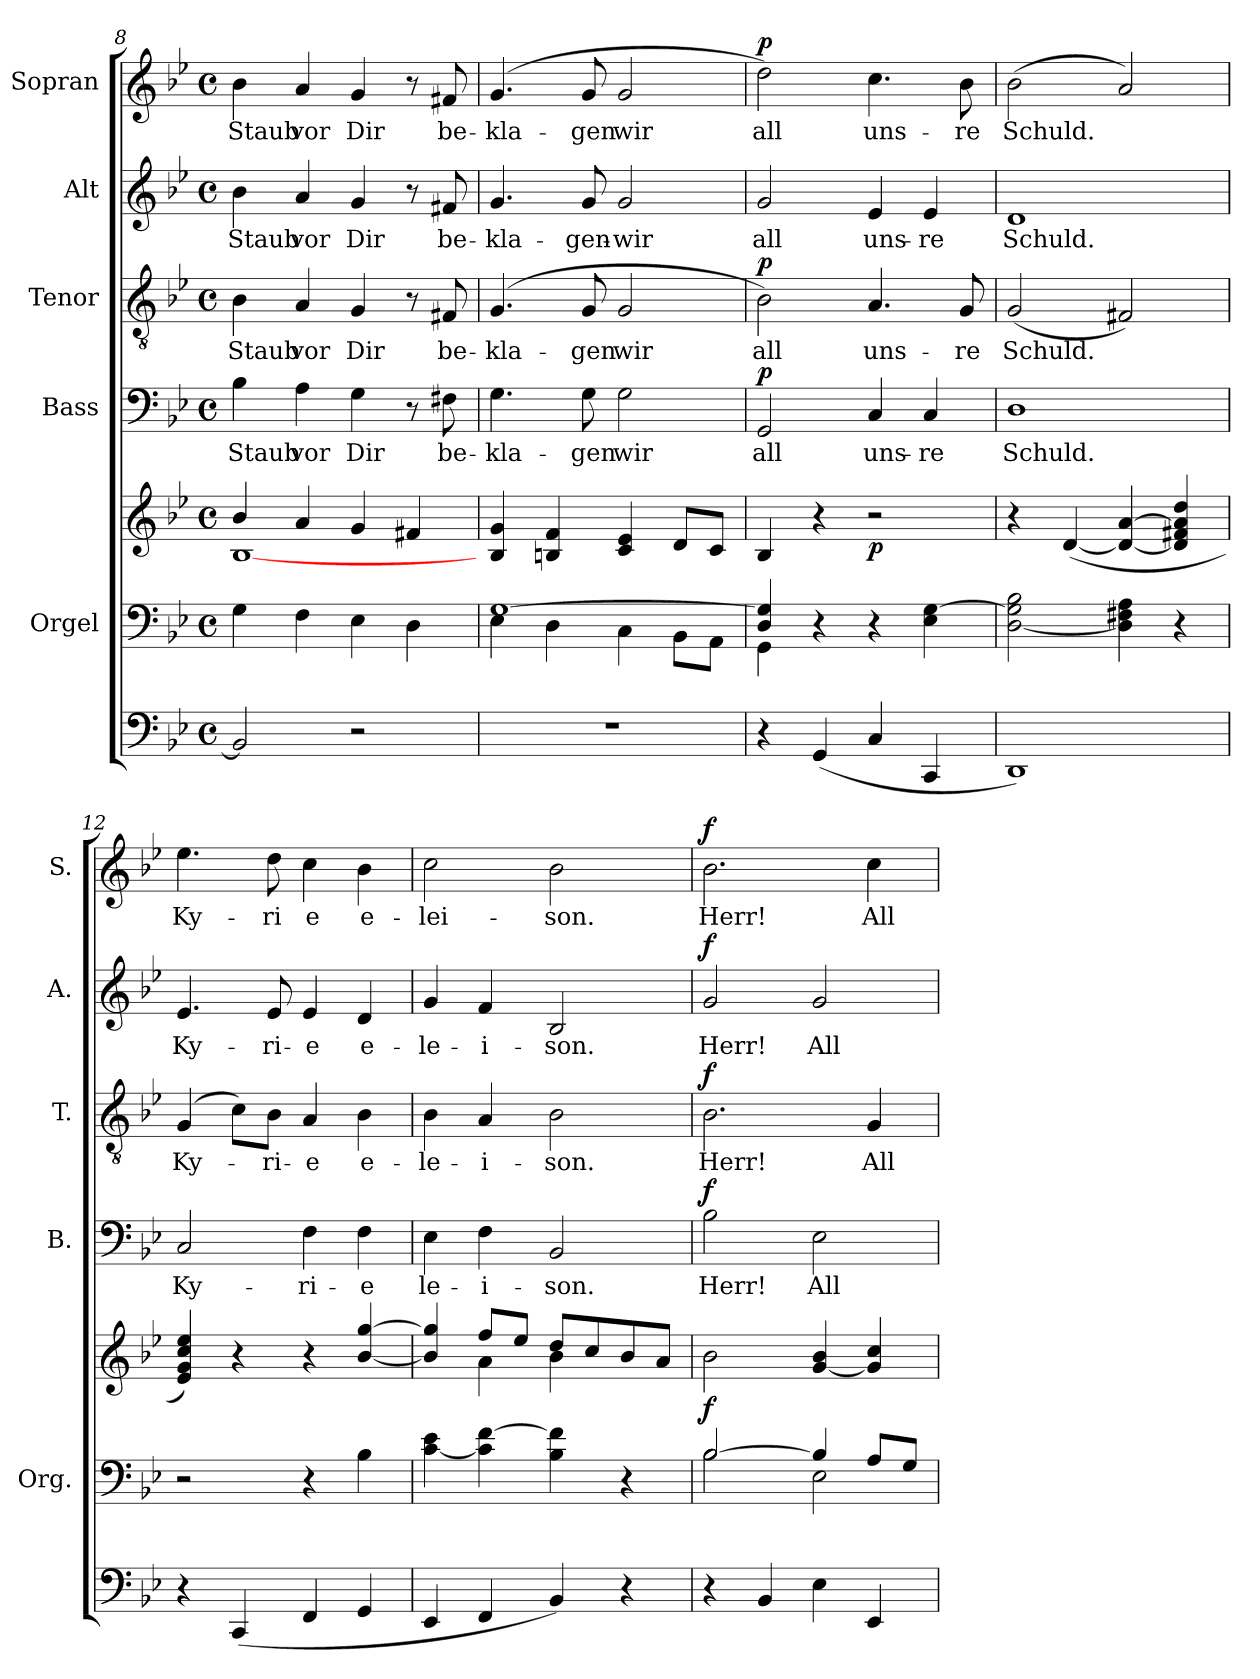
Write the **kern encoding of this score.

**kern	**kern	**kern	**dynam	**kern	**text	**dynam	**kern	**text	**dynam	**kern	**text	**dynam	**kern	**text	**dynam
*part6	*part5	*part5	*part5	*part4	*part4	*part4	*part3	*part3	*part3	*part2	*part2	*part2	*part1	*part1	*part1
*staff7	*staff6	*staff5	*staff5/6	*staff4	*staff4	*staff4	*staff3	*staff3	*staff3	*staff2	*staff2	*staff2	*staff1	*staff1	*staff1
*	*I"Orgel	*	*	*I"Bass	*	*	*I"Tenor	*	*	*I"Alt	*	*	*I"Sopran	*	*
*	*I'Org.	*	*	*I'B.	*	*	*I'T.	*	*	*I'A.	*	*	*I'S.	*	*
*clefF4	*clefF4	*clefG2	*	*clefF4	*	*	*clefGv2	*	*	*clefG2	*	*	*clefG2	*	*
*k[b-e-]	*k[b-e-]	*k[b-e-]	*	*k[b-e-]	*	*	*k[b-e-]	*	*	*k[b-e-]	*	*	*k[b-e-]	*	*
*B-:	*B-:	*B-:	*	*B-:	*	*	*B-:	*	*	*B-:	*	*	*B-:	*	*
*M4/4	*M4/4	*M4/4	*	*M4/4	*	*	*M4/4	*	*	*M4/4	*	*	*M4/4	*	*
*met(c)	*met(c)	*met(c)	*	*met(c)	*	*	*met(c)	*	*	*met(c)	*	*	*met(c)	*	*
=8	=8	=8	=8	=8	=8	=8	=8	=8	=8	=8	=8	=8	=8	=8	=8
*	*	*^	*	*	*	*	*	*	*	*	*	*	*	*	*
!	!	!	!	!	!	!LO:LY:b	!	!	!LO:LY:b	!	!	!LO:LY:b	!	!	!LO:LY:b	!
2BB-/]	4G\	4b-/	[<1B-	.	4B-\	Staub	.	4B-\	Staub	.	4b-\	Staub	.	4b-\	Staub	.
!	!	!	!	!	!	!LO:LY:b	!	!	!LO:LY:b	!	!	!LO:LY:b	!	!	!LO:LY:b	!
.	4F\	4a/	.	.	4A\	vor	.	4A/	vor	.	4a/	vor	.	4a/	vor	.
!	!	!	!	!	!	!LO:LY:b	!	!	!LO:LY:b	!	!	!LO:LY:b	!	!	!LO:LY:b	!
2r	4E-\	4g/	.	.	4G\	Dir	.	4G/	Dir	.	4g/	Dir	.	4g/	Dir	.
.	4D\	4f#X/	.	.	8r	.	.	8r	.	.	8r	.	.	8r	.	.
!	!	!	!	!	!	!LO:LY:b	!	!	!LO:LY:b	!	!	!LO:LY:b	!	!	!LO:LY:b	!
.	.	.	.	.	8F#X\	be-	.	8F#X/	be-	.	8f#X/	be-	.	8f#X/	be-	.
*	*	*v	*v	*	*	*	*	*	*	*	*	*	*	*	*	*
=9	=9	=9	=9	=9	=9	=9	=9	=9	=9	=9	=9	=9	=9	=9	=9
*	*^	*	*	*	*	*	*	*	*	*	*	*	*	*	*
!	!	!	!	!	!	!LO:LY:b	!	!	!LO:LY:b	!	!	!LO:LY:b	!	!	!LO:LY:b	!
1r	[>1G	4E-\	4B-/ 4g/	.	4.G\	-kla-	.	(4.G/	-kla-	.	4.g/	-kla-	.	(4.g/	-kla-	.
.	.	4D\	4Bn/ 4f/	.	.	.	.	.	.	.	.	.	.	.	.	.
!	!	!	!	!	!	!LO:LY:b	!	!	!LO:LY:b	!	!	!LO:LY:b	!	!	!LO:LY:b	!
.	.	.	.	.	8G\	-gen	.	8G/	-gen	.	8g/	-gen-	.	8g/	-gen	.
!	!	!	!	!	!	!LO:LY:b	!	!	!LO:LY:b	!	!	!LO:LY:b	!	!	!LO:LY:b	!
.	.	4C\	4c/ 4e-/	.	2G\	wir	.	2G/	wir	.	2g/	-wir	.	2g/	wir	.
.	.	8BB-\L	8d/L	.	.	.	.	.	.	.	.	.	.	.	.	.
.	.	8AA\J	8c/J	.	.	.	.	.	.	.	.	.	.	.	.	.
!!LO:PB:g=z
=10	=10	=10	=10	=10	=10	=10	=10	=10	=10	=10	=10	=10	=10	=10	=10	=10
!	!	!	!	!	!	!LO:LY:b	!LO:DY:a	!	!LO:LY:b	!LO:DY:a	!	!LO:LY:b	!	!	!LO:LY:b	!LO:DY:a
4r	4D/ 4G/]	4GG\	4B-/	.	2GG/	all	p	2B-\)	all	p	2g/	all	.	2dd\)	all	p
(<4GG/	4r	2.ryy	4r	.	.	.	.	.	.	.	.	.	.	.	.	.
!	!	!	!	!LO:DY:b	!	!LO:LY:b	!	!	!LO:LY:b	!	!	!LO:LY:b	!	!	!LO:LY:b	!
4C/	4r	.	2r	p	4C/	uns-	.	4.A/	uns-	.	4e-/	uns-	.	4.cc\	uns-	.
!	!	!	!	!	!	!LO:LY:b	!	!	!	!	!	!LO:LY:b	!	!	!	!
4CC/	4E-\ [>4G\	.	.	.	4C/	-re	.	.	.	.	4e-/	-re	.	.	.	.
!	!	!	!	!	!	!	!	!	!LO:LY:b	!	!	!	!	!	!LO:LY:b	!
.	.	.	.	.	.	.	.	8G/	-re	.	.	.	.	8b-\	-re	.
*	*v	*v	*	*	*	*	*	*	*	*	*	*	*	*	*	*
=11	=11	=11	=11	=11	=11	=11	=11	=11	=11	=11	=11	=11	=11	=11	=11
!	!	!	!	!	!LO:LY:b	!	!	!LO:LY:b	!	!	!LO:LY:b	!	!	!LO:LY:b	!
1DD)	[<2D\ 2G\] 2B-\	4r	.	1D	Schuld.	.	(<2G/	Schuld.	.	1d	Schuld.	.	(>2b-\	Schuld.	.
.	.	([4d/	.	.	.	.	.	.	.	.	.	.	.	.	.
.	4D\] 4F#X\ 4A\	4d/_ [4a/	.	.	.	.	2F#X/)	.	.	.	.	.	2a/)	.	.
.	4r	4d/] 4f#X/ 4a/] 4dd/	.	.	.	.	.	.	.	.	.	.	.	.	.
=12	=12	=12	=12	=12	=12	=12	=12	=12	=12	=12	=12	=12	=12	=12	=12
!	!	!	!	!	!LO:LY:b	!	!	!LO:LY:b	!	!	!LO:LY:b	!	!	!LO:LY:b	!
4r	2r	4e-/ 4g/ 4cc/ 4ee-/)	.	2C/	Ky-	.	(4G/	Ky-	.	4.e-/	Ky-	.	4.ee-\	Ky-	.
(<4CC/	.	4r	.	.	.	.	8c\L)	.	.	.	.	.	.	.	.
!	!	!	!	!	!	!	!	!LO:LY:b	!	!	!LO:LY:b	!	!	!LO:LY:b	!
.	.	.	.	.	.	.	8B-\J	-ri-	.	8e-/	-ri-	.	8dd\	-ri	.
!	!	!	!	!	!LO:LY:b	!	!	!LO:LY:b	!	!	!LO:LY:b	!	!	!LO:LY:b	!
4FF/	4r	4r	.	4F\	-ri-	.	4A/	-e	.	4e-/	-e	.	4cc\	e	.
!	!	!	!	!	!LO:LY:b	!	!	!LO:LY:b	!	!	!LO:LY:b	!	!	!LO:LY:b	!
4GG/	4B-\	[4b-/ [4gg/	.	4F\	-e	.	4B-\	e-	.	4d/	e-	.	4b-\	e-	.
=13	=13	=13	=13	=13	=13	=13	=13	=13	=13	=13	=13	=13	=13	=13	=13
*	*	*^	*	*	*	*	*	*	*	*	*	*	*	*	*
!	!	!	!	!	!	!LO:LY:b	!	!	!LO:LY:b	!	!	!LO:LY:b	!	!	!LO:LY:b	!
4EE-/	[4c\ 4e-\	4b-/] 4gg/]	4ryy	.	4E-\	le-	.	4B-\	-le-	.	4g/	-le-	.	2cc\	-lei-	.
!	!	!	!	!	!	!LO:LY:b	!	!	!LO:LY:b	!	!	!LO:LY:b	!	!	!	!
4FF/	4c\] [4f\	8ff/L	4a\	.	4F\	-i-	.	4A/	-i-	.	4f/	-i-	.	.	.	.
.	.	8ee-/J	.	.	.	.	.	.	.	.	.	.	.	.	.	.
!	!	!	!	!	!	!LO:LY:b	!	!	!LO:LY:b	!	!	!LO:LY:b	!	!	!LO:LY:b	!
4BB-/)	4B-\ 4f\]	8dd/L	4b-\	.	2BB-/	-son.	.	2B-\	-son.	.	2B-/	-son.	.	2b-\	-son.	.
.	.	8cc/	.	.	.	.	.	.	.	.	.	.	.	.	.	.
4r	4r	8b-/	4ryy	.	.	.	.	.	.	.	.	.	.	.	.	.
.	.	8a/J	.	.	.	.	.	.	.	.	.	.	.	.	.	.
*	*	*v	*v	*	*	*	*	*	*	*	*	*	*	*	*	*
=14	=14	=14	=14	=14	=14	=14	=14	=14	=14	=14	=14	=14	=14	=14	=14
*	*^	*	*	*	*	*	*	*	*	*	*	*	*	*	*
!	!	!	!	!LO:DY:b	!	!LO:LY:b	!LO:DY:a	!	!LO:LY:b	!LO:DY:a	!	!LO:LY:b	!LO:DY:a	!	!LO:LY:b	!LO:DY:a
4r	[>2B-/	2B-\	2b-\	f	2B-\	Herr!	f	2.B-\	Herr!	f	2g/	Herr!	f	2.b-\	Herr!	f
4BB-/	.	.	.	.	.	.	.	.	.	.	.	.	.	.	.	.
!	!	!	!	!	!	!LO:LY:b	!	!	!	!	!	!LO:LY:b	!	!	!	!
4E-\	4B-/]	2E-\	[4g/ 4b-/	.	2E-\	All-	.	.	.	.	2g/	All-	.	.	.	.
!	!	!	!	!	!	!	!	!	!LO:LY:b	!	!	!	!	!	!LO:LY:b	!
4EE-/	8A/L	.	4g/] 4cc/	.	.	.	.	4G/	All-	.	.	.	.	4cc\	All-	.
.	8G/J	.	.	.	.	.	.	.	.	.	.	.	.	.	.	.
*	*v	*v	*	*	*	*	*	*	*	*	*	*	*	*	*	*
=	=	=	=	=	=	=	=	=	=	=	=	=	=	=	=
*-	*-	*-	*-	*-	*-	*-	*-	*-	*-	*-	*-	*-	*-	*-	*-
